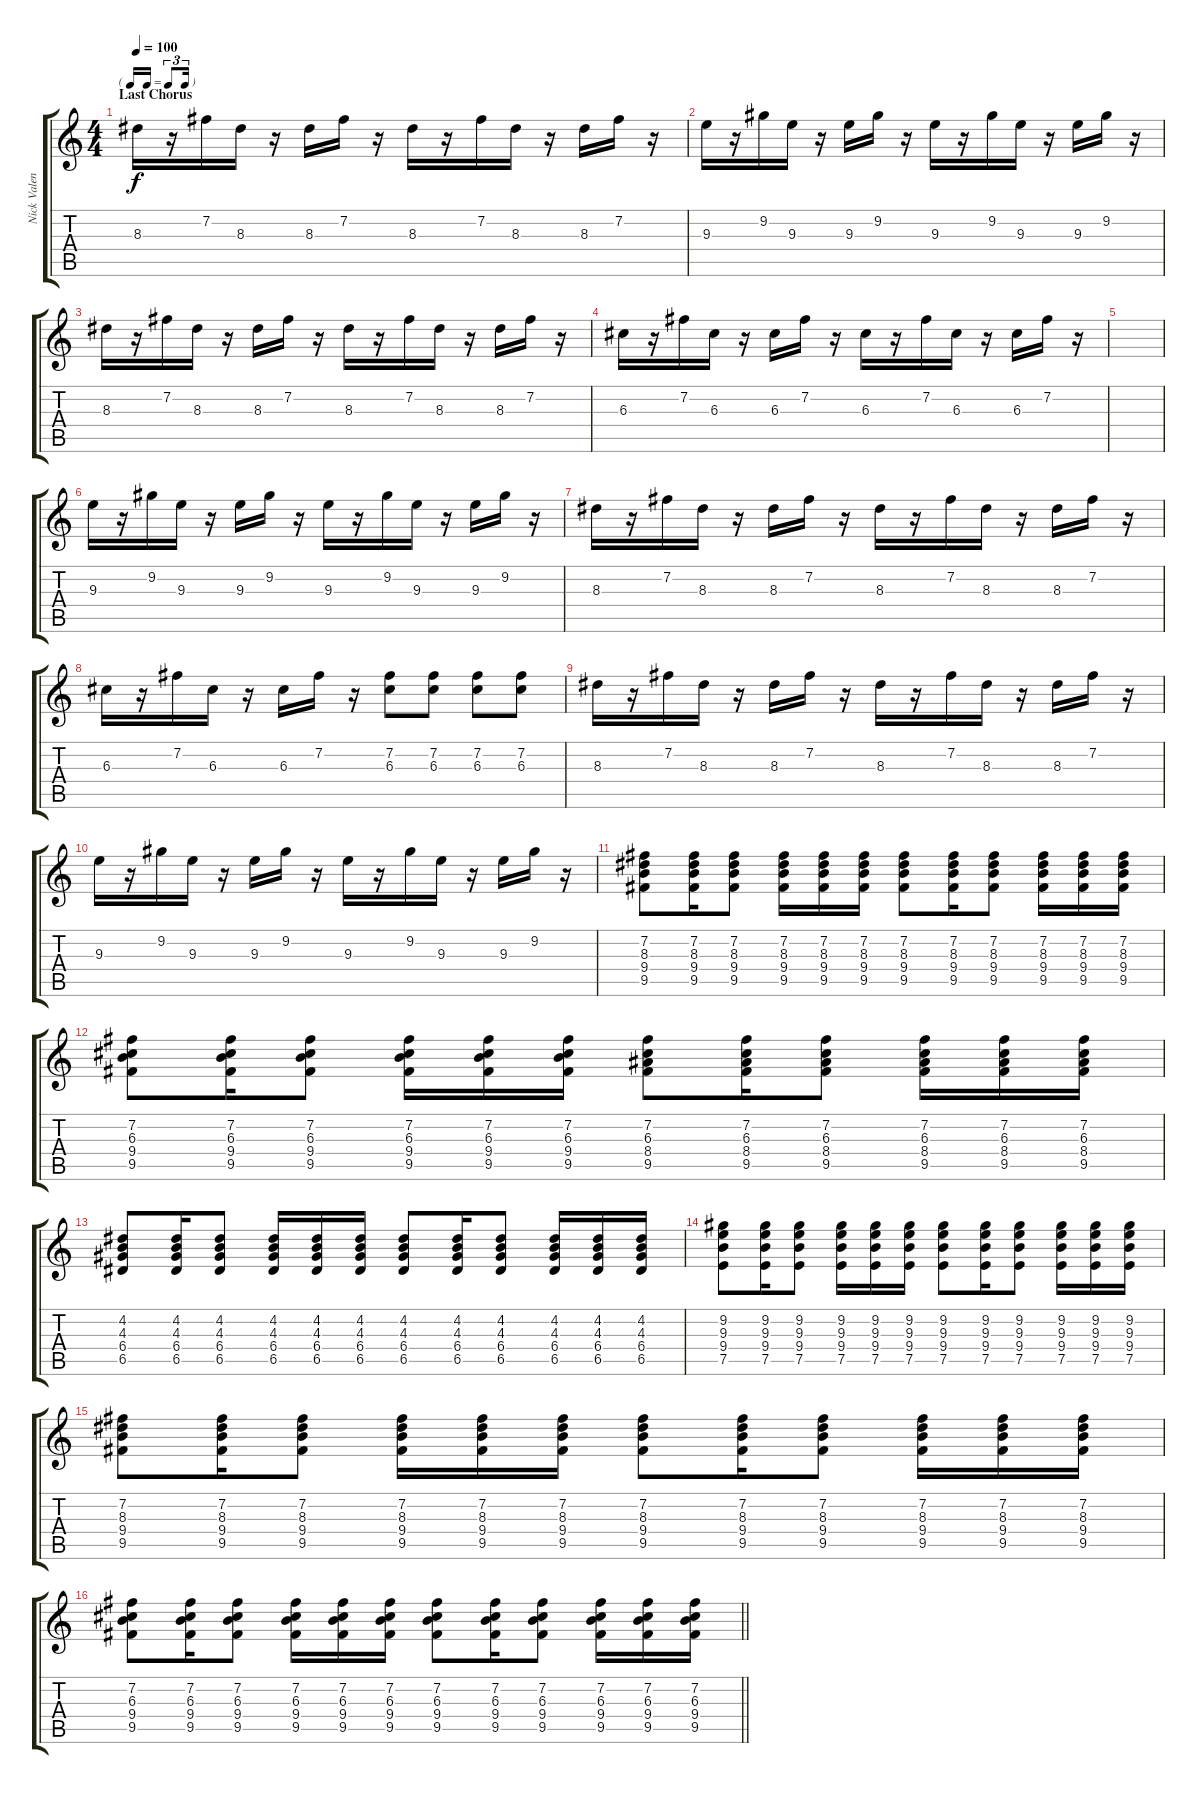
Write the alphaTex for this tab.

\track ("Nick Valensi" "Nick Valen") {instrument overdrivenguitar}
\staff {score tabs}
\tuning (E4 B3 G3 D3 A2 E2) {hide}
\ts (4 4)
\tf triplet16th
\section ("" "Last Chorus")
\tempo 100
\clef g2
\ks c
8.3.16{dy f} r.16 7.2.16 8.3.16 r.16 8.3.16 7.2.16 r.16 8.3.16 r.16 7.2.16 8.3.16 r.16 8.3.16 7.2.16 r.16 |
9.3.16 r.16 9.2.16 9.3.16 r.16 9.3.16 9.2.16 r.16 9.3.16 r.16 9.2.16 9.3.16 r.16 9.3.16 9.2.16 r.16 |
8.3.16 r.16 7.2.16 8.3.16 r.16 8.3.16 7.2.16 r.16 8.3.16 r.16 7.2.16 8.3.16 r.16 8.3.16 7.2.16 r.16 |
6.3.16 r.16 7.2.16 6.3.16 r.16 6.3.16 7.2.16 r.16 6.3.16 r.16 7.2.16 6.3.16 r.16 6.3.16 7.2.16 r.16 |
|
9.3.16 r.16 9.2.16 9.3.16 r.16 9.3.16 9.2.16 r.16 9.3.16 r.16 9.2.16 9.3.16 r.16 9.3.16 9.2.16 r.16 |
8.3.16 r.16 7.2.16 8.3.16 r.16 8.3.16 7.2.16 r.16 8.3.16 r.16 7.2.16 8.3.16 r.16 8.3.16 7.2.16 r.16 |
6.3.16 r.16 7.2.16 6.3.16 r.16 6.3.16 7.2.16 r.16 (7.2 6.3).8 (7.2 6.3).8 (7.2 6.3).8 (7.2 6.3).8 |
8.3.16 r.16 7.2.16 8.3.16 r.16 8.3.16 7.2.16 r.16 8.3.16 r.16 7.2.16 8.3.16 r.16 8.3.16 7.2.16 r.16 |
9.3.16 r.16 9.2.16 9.3.16 r.16 9.3.16 9.2.16 r.16 9.3.16 r.16 9.2.16 9.3.16 r.16 9.3.16 9.2.16 r.16 |
(7.2 8.3 9.4 9.5).8 (7.2 8.3 9.4 9.5).16 (7.2 8.3 9.4 9.5).8 (7.2 8.3 9.4 9.5).16 (7.2 8.3 9.4 9.5).16 (7.2 8.3 9.4 9.5).16 (7.2 8.3 9.4 9.5).8 (7.2 8.3 9.4 9.5).16 (7.2 8.3 9.4 9.5).8 (7.2 8.3 9.4 9.5).16 (7.2 8.3 9.4 9.5).16 (7.2 8.3 9.4 9.5).16 |
(7.2 6.3 9.4 9.5).8 (7.2 6.3 9.4 9.5).16 (7.2 6.3 9.4 9.5).8 (7.2 6.3 9.4 9.5).16 (7.2 6.3 9.4 9.5).16 (7.2 6.3 9.4 9.5).16 (7.2 6.3 8.4 9.5).8 (7.2 6.3 8.4 9.5).16 (7.2 6.3 8.4 9.5).8 (7.2 6.3 8.4 9.5).16 (7.2 6.3 8.4 9.5).16 (7.2 6.3 8.4 9.5).16 |
(4.2 4.3 6.4 6.5).8 (4.2 4.3 6.4 6.5).16 (4.2 4.3 6.4 6.5).8 (4.2 4.3 6.4 6.5).16 (4.2 4.3 6.4 6.5).16 (4.2 4.3 6.4 6.5).16 (4.2 4.3 6.4 6.5).8 (4.2 4.3 6.4 6.5).16 (4.2 4.3 6.4 6.5).8 (4.2 4.3 6.4 6.5).16 (4.2 4.3 6.4 6.5).16 (4.2 4.3 6.4 6.5).16 |
(9.2 9.3 9.4 7.5).8 (9.2 9.3 9.4 7.5).16 (9.2 9.3 9.4 7.5).8 (9.2 9.3 9.4 7.5).16 (9.2 9.3 9.4 7.5).16 (9.2 9.3 9.4 7.5).16 (9.2 9.3 9.4 7.5).8 (9.2 9.3 9.4 7.5).16 (9.2 9.3 9.4 7.5).8 (9.2 9.3 9.4 7.5).16 (9.2 9.3 9.4 7.5).16 (9.2 9.3 9.4 7.5).16 |
(7.2 8.3 9.4 9.5).8 (7.2 8.3 9.4 9.5).16 (7.2 8.3 9.4 9.5).8 (7.2 8.3 9.4 9.5).16 (7.2 8.3 9.4 9.5).16 (7.2 8.3 9.4 9.5).16 (7.2 8.3 9.4 9.5).8 (7.2 8.3 9.4 9.5).16 (7.2 8.3 9.4 9.5).8 (7.2 8.3 9.4 9.5).16 (7.2 8.3 9.4 9.5).16 (7.2 8.3 9.4 9.5).16 |
\barLineRight lightlight
(7.2 6.3 9.4 9.5).8 (7.2 6.3 9.4 9.5).16 (7.2 6.3 9.4 9.5).8 (7.2 6.3 9.4 9.5).16 (7.2 6.3 9.4 9.5).16 (7.2 6.3 9.4 9.5).16 (7.2 6.3 9.4 9.5).8 (7.2 6.3 9.4 9.5).16 (7.2 6.3 9.4 9.5).8 (7.2 6.3 9.4 9.5).16 (7.2 6.3 9.4 9.5).16 (7.2 6.3 9.4 9.5).16
